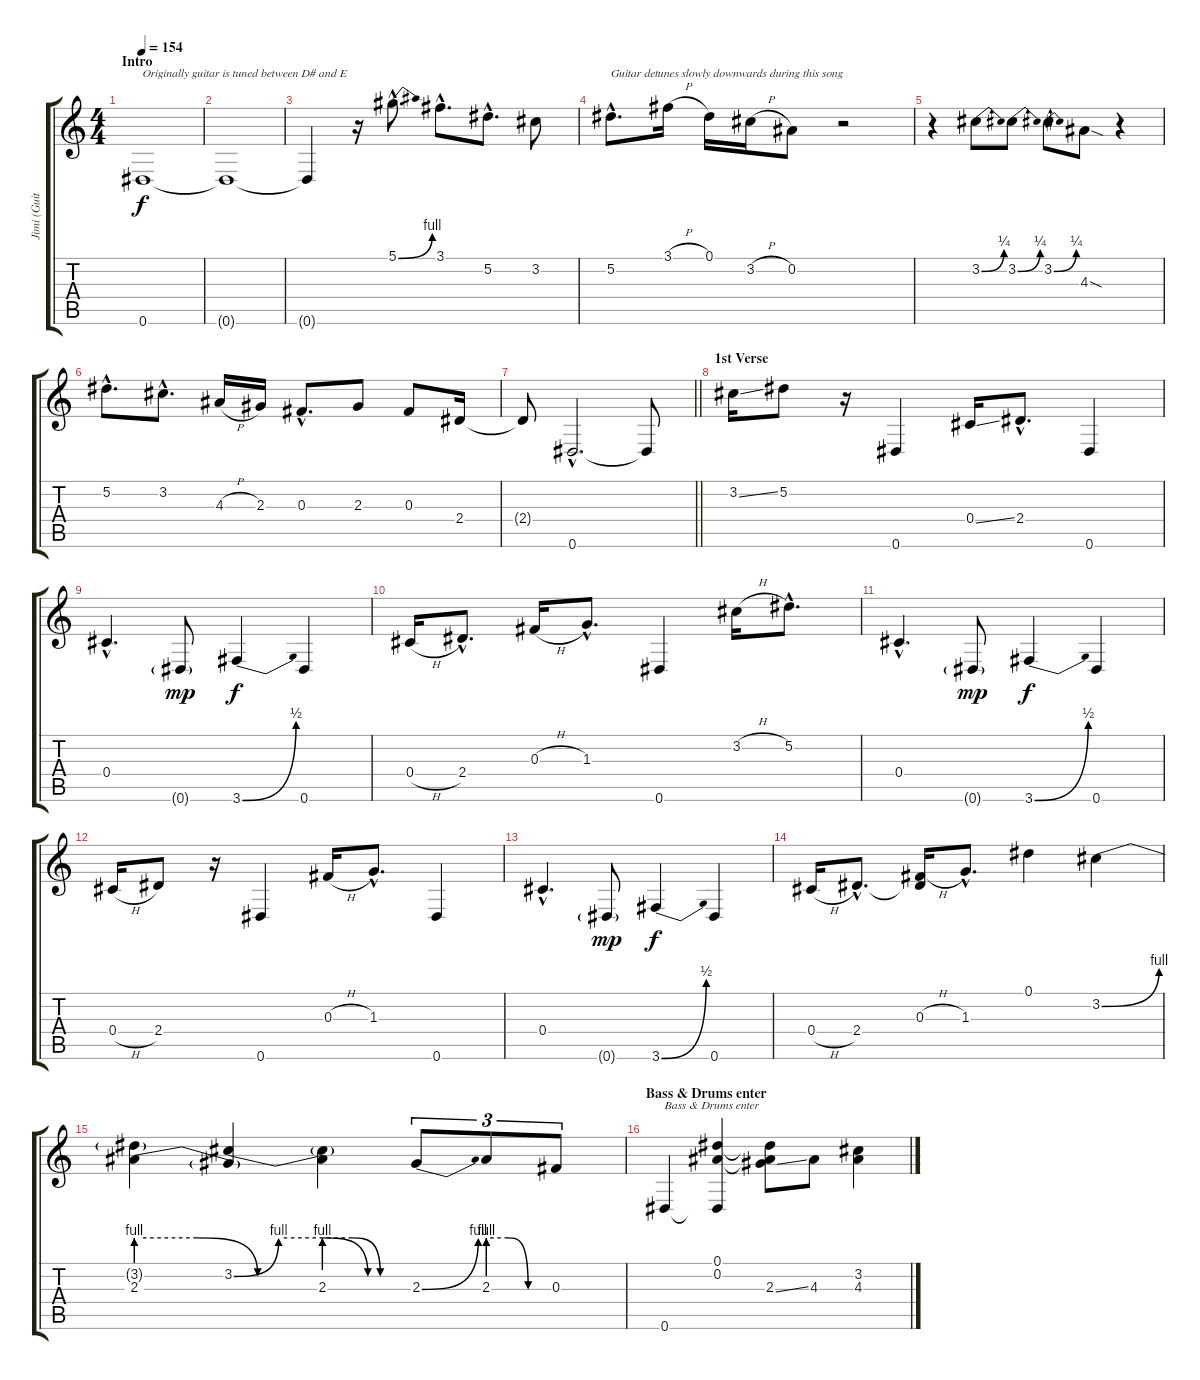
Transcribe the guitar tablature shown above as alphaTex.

\track ("Jimi (Guitar)" "Jimi (Guit") {instrument overdrivenguitar}
\staff {score tabs}
\tuning (Eb4 Bb3 Gb3 Db3 Ab2 Eb2) {hide}
\ts (4 4)
\section ("" "Intro")
\tempo 154
\clef g2
\ks c
0.6.1{txt "Originally guitar is tuned between D# and E" dy f instrument overdrivenguitar} |
0.6{t}.1 |
0.6{t}.4 r.16 5.1{be (bend 0 0 60 4) hac}.8{d} 3.1{hac}.8{d} 5.2{hac}.8{d} 3.2.8 |
5.2{hac}.8{d txt "Guitar detunes slowly downwards during this song"} 3.1{h}.16 0.1.16 3.2{h}.16 0.2.8 r.2 |
r.4 3.2{be (bend 0 0 60 1)}.8 3.2{be (bend 0 0 60 1)}.8 3.2{be (bend 0 0 60 1)}.8 4.3{sod}.8 r.4 |
5.2{hac}.8{d} 3.2{hac}.8{d} 4.3{h}.16 2.3.16 0.3{hac}.8{d} 2.3.8 0.3.8 2.4.16 |
\barLineRight lightlight
2.4{t}.8 0.6{hac}.2{d} 0.6{t}.8 |
\section ("" "1st Verse")
3.2{ss}.16 5.2.8 r.16 0.6.4 0.4{ss}.16 2.4{hac}.8{d} 0.6.4 |
0.4{hac}.4{d} 0.6{g}.8{dy mp} 3.6{be (bend 0 0 60 2)}.4{dy f} 0.6.4 |
0.4{h}.16 2.4{hac}.8{d} 0.3{h}.16 1.3{hac}.8{d} 0.6.4 3.2{h}.16 5.2{hac}.8{d} |
0.4{hac}.4{d} 0.6{g}.8{dy mp} 3.6{be (bend 0 0 60 2)}.4{dy f} 0.6.4 |
0.4{h}.16 2.4.8 r.16 0.6.4 0.3{h}.16 1.3{hac}.8{d} 0.6.4 |
0.4{hac}.4{d} 0.6{g}.8{dy mp} 3.6{be (bend 0 0 60 2)}.4{dy f} 0.6.4 |
0.4{h}.16 2.4{hac}.8{d} (0.3{h} 2.4{t}).16 1.3{hac}.8{d} 0.1.4 3.2{be (bend 0 0 60 4)}.4 |
(3.2{t} 2.3{be (custom 0 4 20 4 40 0 60 0)}).4 (3.2{be (custom 0 0 15 4 30 4 45 0 60 0)} 2.3{t}).4 (3.2{t} 2.3{be (custom 0 4 20 4 40 0 60 0)}).4 2.3{be (bend 0 0 60 4)}.8{tu (3 2)} 2.3{be (custom 0 4 20 4 40 0 60 0)}.8{tu (3 2)} 0.3.8{tu (3 2)} |
\section ("" "Bass & Drums enter")
0.6.4{txt "Bass & Drums enter"} (0.1 0.2 0.6{t}).4 (0.1{t} 0.2{t} 2.3{ss}).8 4.3.8 (3.2 4.3).4
